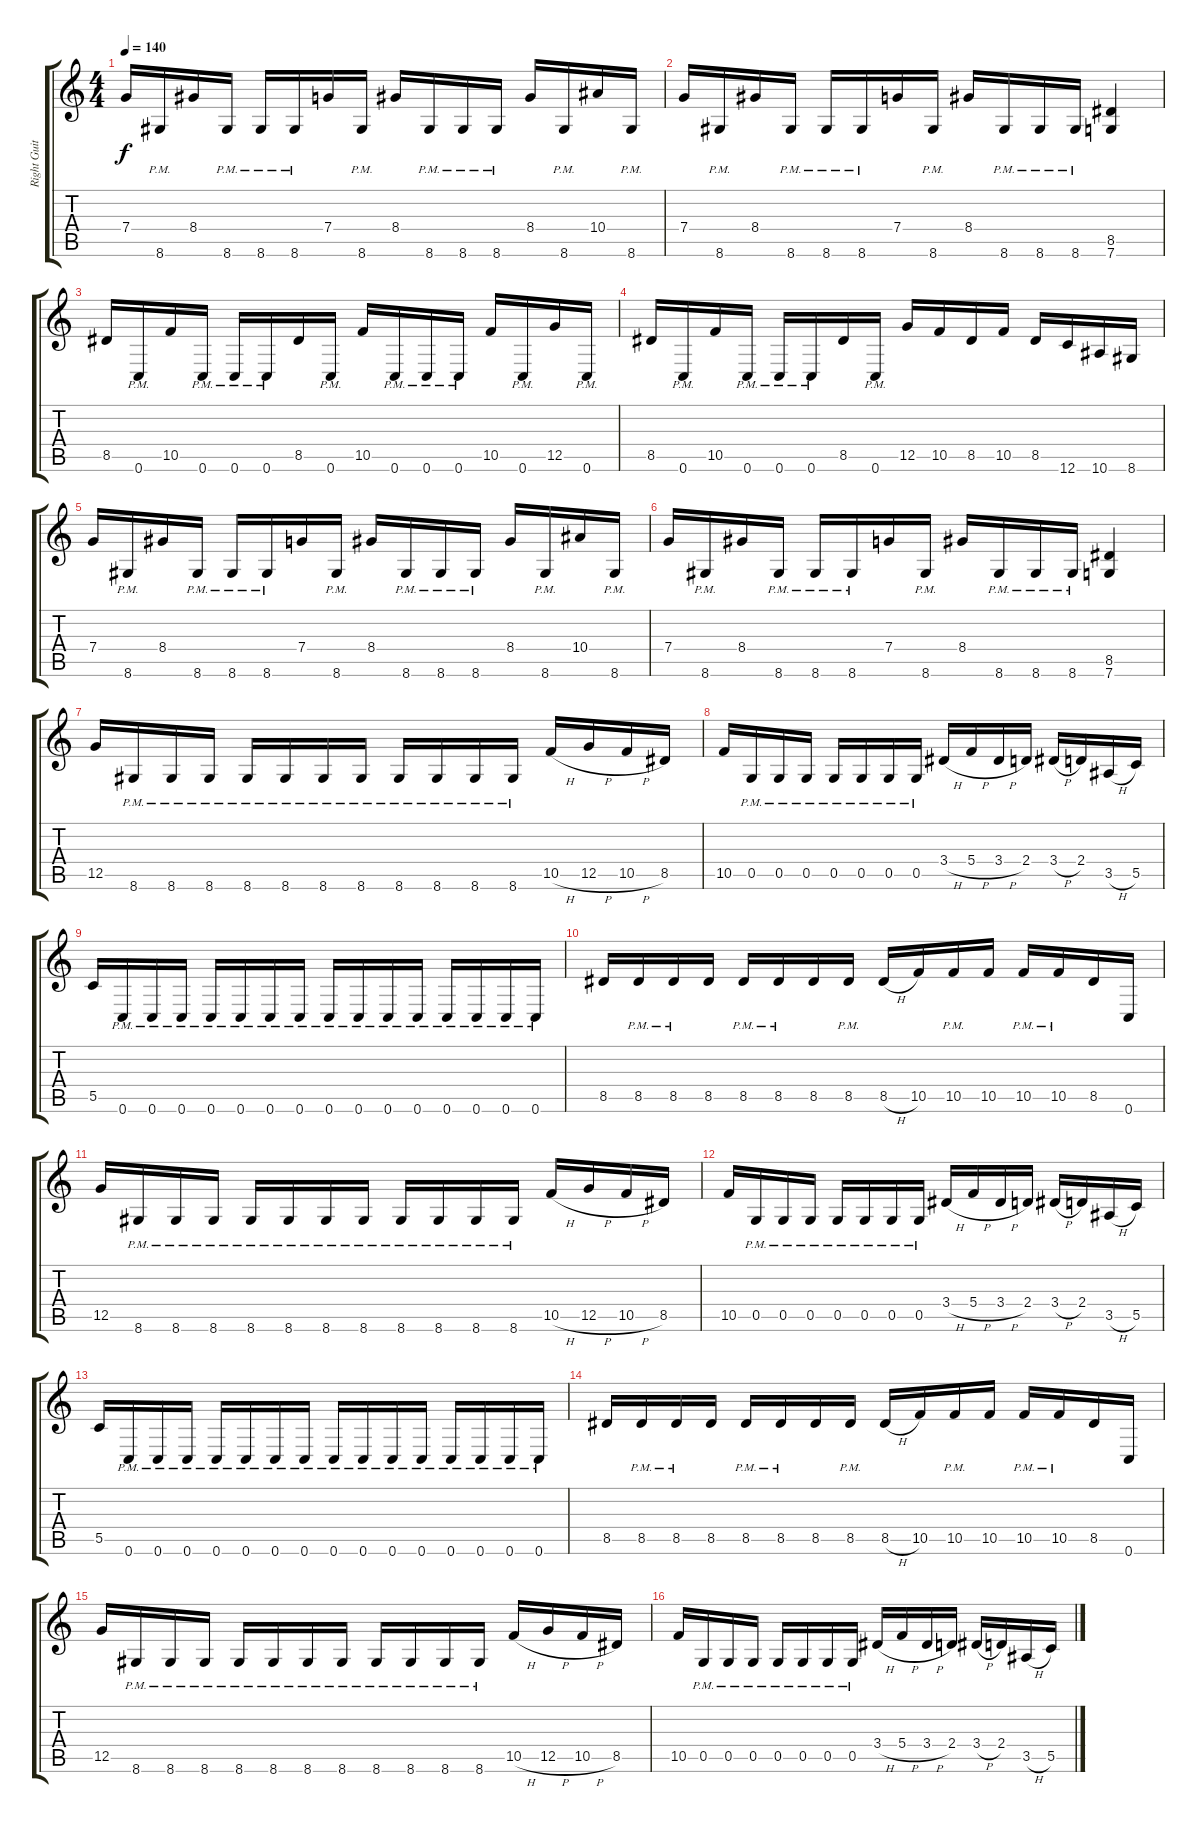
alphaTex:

\track ("Right Guitar" "Right Guit") {instrument distortionguitar}
\staff {score tabs}
\tuning (D4 A3 F3 C3 G2 C2) {hide}
\ts (4 4)
\tempo 140
\clef g2
\ks c
7.4.16{dy f} 8.6{pm}.16 8.4.16 8.6{pm}.16 8.6{pm}.16 8.6{pm}.16 7.4.16 8.6{pm}.16 8.4.16 8.6{pm}.16 8.6{pm}.16 8.6{pm}.16 8.4.16 8.6{pm}.16 10.4.16 8.6{pm}.16 |
7.4.16 8.6{pm}.16 8.4.16 8.6{pm}.16 8.6{pm}.16 8.6{pm}.16 7.4.16 8.6{pm}.16 8.4.16 8.6{pm}.16 8.6{pm}.16 8.6{pm}.16 (8.5 7.6).4 |
8.5.16 0.6{pm}.16 10.5.16 0.6{pm}.16 0.6{pm}.16 0.6{pm}.16 8.5.16 0.6{pm}.16 10.5.16 0.6{pm}.16 0.6{pm}.16 0.6{pm}.16 10.5.16 0.6{pm}.16 12.5.16 0.6{pm}.16 |
8.5.16 0.6{pm}.16 10.5.16 0.6{pm}.16 0.6{pm}.16 0.6{pm}.16 8.5.16 0.6{pm}.16 12.5.16 10.5.16 8.5.16 10.5.16 8.5.16 12.6.16 10.6.16 8.6.16 |
7.4.16 8.6{pm}.16 8.4.16 8.6{pm}.16 8.6{pm}.16 8.6{pm}.16 7.4.16 8.6{pm}.16 8.4.16 8.6{pm}.16 8.6{pm}.16 8.6{pm}.16 8.4.16 8.6{pm}.16 10.4.16 8.6{pm}.16 |
7.4.16 8.6{pm}.16 8.4.16 8.6{pm}.16 8.6{pm}.16 8.6{pm}.16 7.4.16 8.6{pm}.16 8.4.16 8.6{pm}.16 8.6{pm}.16 8.6{pm}.16 (8.5 7.6).4 |
12.5.16 8.6{pm}.16 8.6{pm}.16 8.6{pm}.16 8.6{pm}.16 8.6{pm}.16 8.6{pm}.16 8.6{pm}.16 8.6{pm}.16 8.6{pm}.16 8.6{pm}.16 8.6{pm}.16 10.5{h}.16 12.5{h}.16 10.5{h}.16 8.5.16 |
10.5.16 0.5{pm}.16 0.5{pm}.16 0.5{pm}.16 0.5{pm}.16 0.5{pm}.16 0.5{pm}.16 0.5{pm}.16 3.4{h}.16 5.4{h}.16 3.4{h}.16 2.4.16 3.4{h}.16 2.4.16 3.5{h}.16 5.5.16 |
5.5.16 0.6{pm}.16 0.6{pm}.16 0.6{pm}.16 0.6{pm}.16 0.6{pm}.16 0.6{pm}.16 0.6{pm}.16 0.6{pm}.16 0.6{pm}.16 0.6{pm}.16 0.6{pm}.16 0.6{pm}.16 0.6{pm}.16 0.6{pm}.16 0.6{pm}.16 |
8.5.16 8.5{pm}.16 8.5{pm}.16 8.5.16 8.5{pm}.16 8.5{pm}.16 8.5.16 8.5{pm}.16 8.5{h}.16 10.5.16 10.5{pm}.16 10.5.16 10.5{pm}.16 10.5{pm}.16 8.5.16 0.6.16 |
12.5.16 8.6{pm}.16 8.6{pm}.16 8.6{pm}.16 8.6{pm}.16 8.6{pm}.16 8.6{pm}.16 8.6{pm}.16 8.6{pm}.16 8.6{pm}.16 8.6{pm}.16 8.6{pm}.16 10.5{h}.16 12.5{h}.16 10.5{h}.16 8.5.16 |
10.5.16 0.5{pm}.16 0.5{pm}.16 0.5{pm}.16 0.5{pm}.16 0.5{pm}.16 0.5{pm}.16 0.5{pm}.16 3.4{h}.16 5.4{h}.16 3.4{h}.16 2.4.16 3.4{h}.16 2.4.16 3.5{h}.16 5.5.16 |
5.5.16 0.6{pm}.16 0.6{pm}.16 0.6{pm}.16 0.6{pm}.16 0.6{pm}.16 0.6{pm}.16 0.6{pm}.16 0.6{pm}.16 0.6{pm}.16 0.6{pm}.16 0.6{pm}.16 0.6{pm}.16 0.6{pm}.16 0.6{pm}.16 0.6{pm}.16 |
8.5.16 8.5{pm}.16 8.5{pm}.16 8.5.16 8.5{pm}.16 8.5{pm}.16 8.5.16 8.5{pm}.16 8.5{h}.16 10.5.16 10.5{pm}.16 10.5.16 10.5{pm}.16 10.5{pm}.16 8.5.16 0.6.16 |
12.5.16 8.6{pm}.16 8.6{pm}.16 8.6{pm}.16 8.6{pm}.16 8.6{pm}.16 8.6{pm}.16 8.6{pm}.16 8.6{pm}.16 8.6{pm}.16 8.6{pm}.16 8.6{pm}.16 10.5{h}.16 12.5{h}.16 10.5{h}.16 8.5.16 |
10.5.16 0.5{pm}.16 0.5{pm}.16 0.5{pm}.16 0.5{pm}.16 0.5{pm}.16 0.5{pm}.16 0.5{pm}.16 3.4{h}.16 5.4{h}.16 3.4{h}.16 2.4.16 3.4{h}.16 2.4.16 3.5{h}.16 5.5.16
